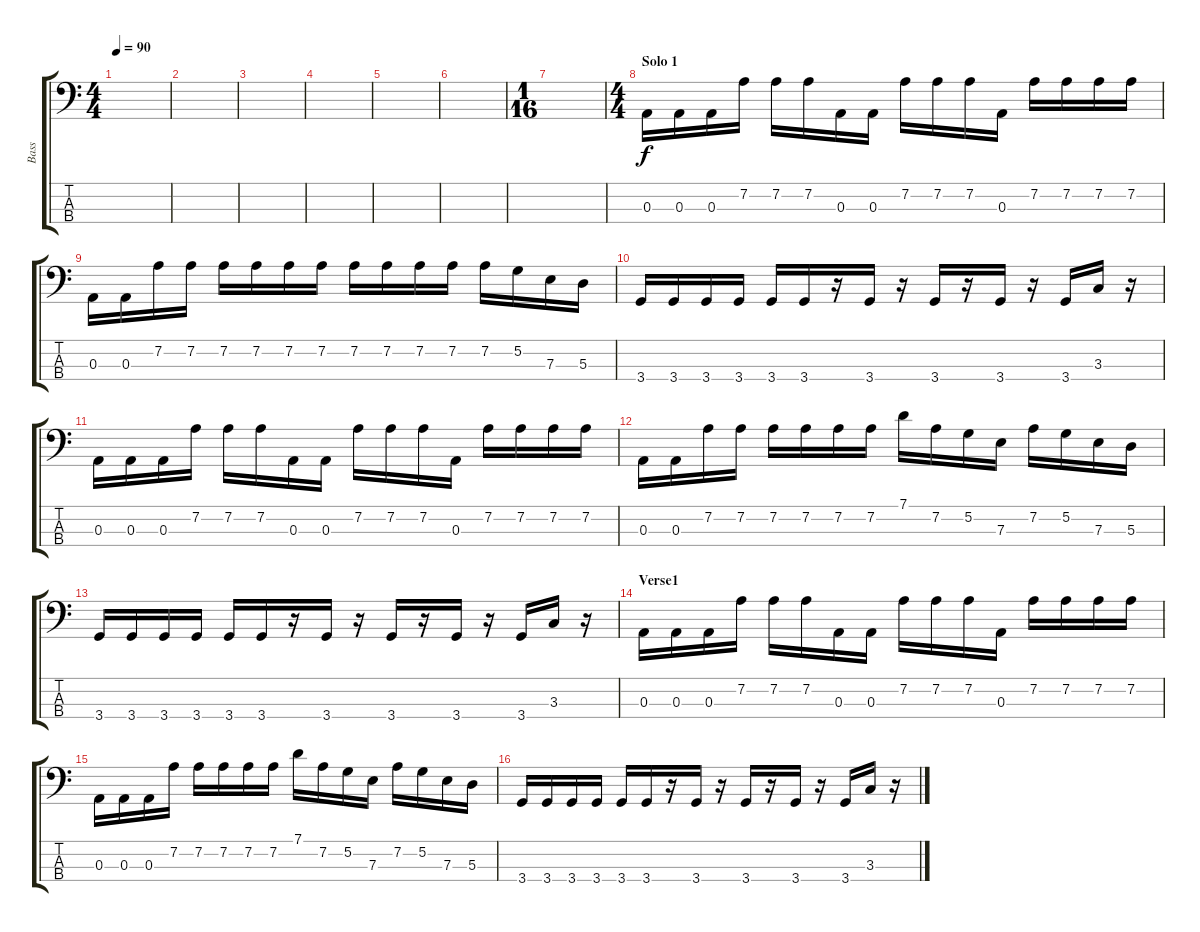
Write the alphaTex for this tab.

\track ("Bass" "Bass") {instrument electricbasspick}
\staff {score tabs}
\tuning (G2 D2 A1 E1) {hide}
\ts (4 4)
\tempo 90
\clef f4
\ks c
|
|
|
|
|
|
\ts (1 16)
|
\ts (4 4)
\section ("" "Solo 1")
0.3.16 0.3.16 0.3.16 7.2.16 7.2.16 7.2.16 0.3.16 0.3.16 7.2.16 7.2.16 7.2.16 0.3.16 7.2.16 7.2.16 7.2.16 7.2.16 |
0.3.16 0.3.16 7.2.16 7.2.16 7.2.16 7.2.16 7.2.16 7.2.16 7.2.16 7.2.16 7.2.16 7.2.16 7.2.16 5.2.16 7.3.16 5.3.16 |
3.4.16 3.4.16 3.4.16 3.4.16 3.4.16 3.4.16 r.16 3.4.16 r.16 3.4.16 r.16 3.4.16 r.16 3.4.16 3.3.16 r.16 |
0.3.16 0.3.16 0.3.16 7.2.16 7.2.16 7.2.16 0.3.16 0.3.16 7.2.16 7.2.16 7.2.16 0.3.16 7.2.16 7.2.16 7.2.16 7.2.16 |
0.3.16 0.3.16 7.2.16 7.2.16 7.2.16 7.2.16 7.2.16 7.2.16 7.1.16 7.2.16 5.2.16 7.3.16 7.2.16 5.2.16 7.3.16 5.3.16 |
3.4.16 3.4.16 3.4.16 3.4.16 3.4.16 3.4.16 r.16 3.4.16 r.16 3.4.16 r.16 3.4.16 r.16 3.4.16 3.3.16 r.16 |
\section ("" "Verse1")
0.3.16 0.3.16 0.3.16 7.2.16 7.2.16 7.2.16 0.3.16 0.3.16 7.2.16 7.2.16 7.2.16 0.3.16 7.2.16 7.2.16 7.2.16 7.2.16 |
0.3.16 0.3.16 0.3.16 7.2.16 7.2.16 7.2.16 7.2.16 7.2.16 7.1.16 7.2.16 5.2.16 7.3.16 7.2.16 5.2.16 7.3.16 5.3.16 |
3.4.16 3.4.16 3.4.16 3.4.16 3.4.16 3.4.16 r.16 3.4.16 r.16 3.4.16 r.16 3.4.16 r.16 3.4.16 3.3.16 r.16
